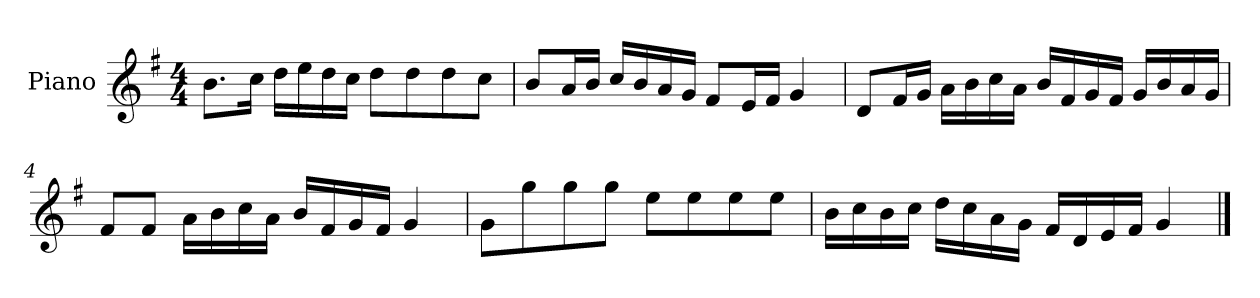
**kern
*part1
*staff1
*I"Piano
*I'P-no
*clefG2
*k[f#]
*M4/4
*MM90
=1
8.b\L
16cc\Jk
16dd\LL
16ee\
16dd\
16cc\JJ
8dd\L
8dd\
8dd\
8cc\J
=2
8b/L
16a/L
16b/JJ
16cc/LL
16b/
16a/
16g/JJ
8f#/L
16e/L
16f#/JJ
4g/
=3
8d/L
16f#/L
16g/JJ
16a\LL
16b\
16cc\
16a\JJ
16b/LL
16f#/
16g/
16f#/JJ
16g/LL
16b/
16a/
16g/JJ
!!LO:LB:g=z
=4
8f#/L
8f#/J
16a\LL
16b\
16cc\
16a\JJ
16b/LL
16f#/
16g/
16f#/JJ
4g/
=5
8g\L
8gg\
8gg\
8gg\J
8ee\L
8ee\
8ee\
8ee\J
=6
16b\LL
16cc\
16b\
16cc\JJ
16dd\LL
16cc\
16a\
16g\JJ
16f#/LL
16d/
16e/
16f#/JJ
4g/
==
*-
